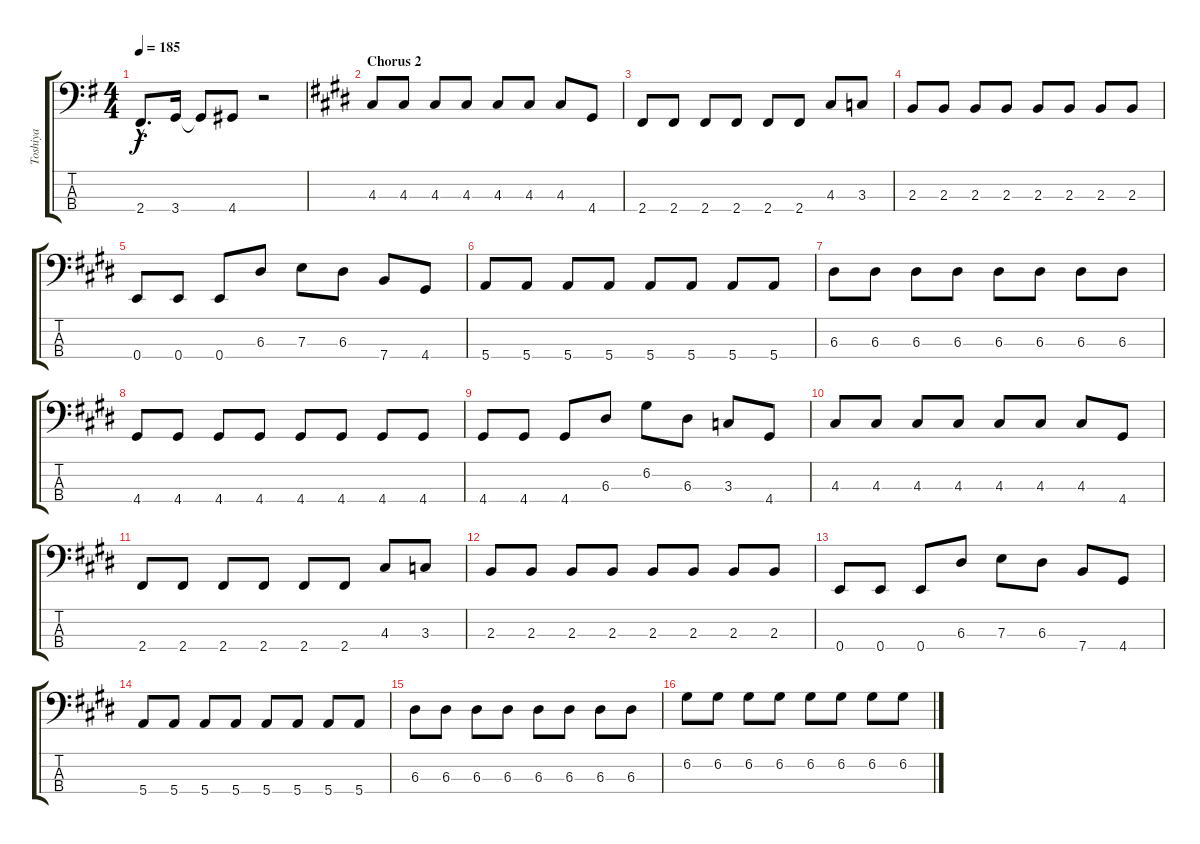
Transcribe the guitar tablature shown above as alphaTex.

\track ("Toshiya" "Toshiya") {instrument electricbasspick}
\staff {score tabs}
\tuning (G2 D2 A1 E1) {hide}
\ts (4 4)
\tempo 185
\clef f4
\ks g
2.4{hac}.8{d dy f} 3.4.16 3.4{t}.8 4.4.8 r.2 |
\section ("" "Chorus 2")
\ks e
4.3.8 4.3.8 4.3.8 4.3.8 4.3.8 4.3.8 4.3.8 4.4.8 |
2.4.8 2.4.8 2.4.8 2.4.8 2.4.8 2.4.8 4.3.8 3.3.8 |
2.3.8 2.3.8 2.3.8 2.3.8 2.3.8 2.3.8 2.3.8 2.3.8 |
0.4.8 0.4.8 0.4.8 6.3.8 7.3.8 6.3.8 7.4.8 4.4.8 |
5.4.8 5.4.8 5.4.8 5.4.8 5.4.8 5.4.8 5.4.8 5.4.8 |
6.3.8 6.3.8 6.3.8 6.3.8 6.3.8 6.3.8 6.3.8 6.3.8 |
4.4.8 4.4.8 4.4.8 4.4.8 4.4.8 4.4.8 4.4.8 4.4.8 |
4.4.8 4.4.8 4.4.8 6.3.8 6.2.8 6.3.8 3.3.8 4.4.8 |
4.3.8 4.3.8 4.3.8 4.3.8 4.3.8 4.3.8 4.3.8 4.4.8 |
2.4.8 2.4.8 2.4.8 2.4.8 2.4.8 2.4.8 4.3.8 3.3.8 |
2.3.8 2.3.8 2.3.8 2.3.8 2.3.8 2.3.8 2.3.8 2.3.8 |
0.4.8 0.4.8 0.4.8 6.3.8 7.3.8 6.3.8 7.4.8 4.4.8 |
5.4.8 5.4.8 5.4.8 5.4.8 5.4.8 5.4.8 5.4.8 5.4.8 |
6.3.8 6.3.8 6.3.8 6.3.8 6.3.8 6.3.8 6.3.8 6.3.8 |
6.2.8 6.2.8 6.2.8 6.2.8 6.2.8 6.2.8 6.2.8 6.2.8
